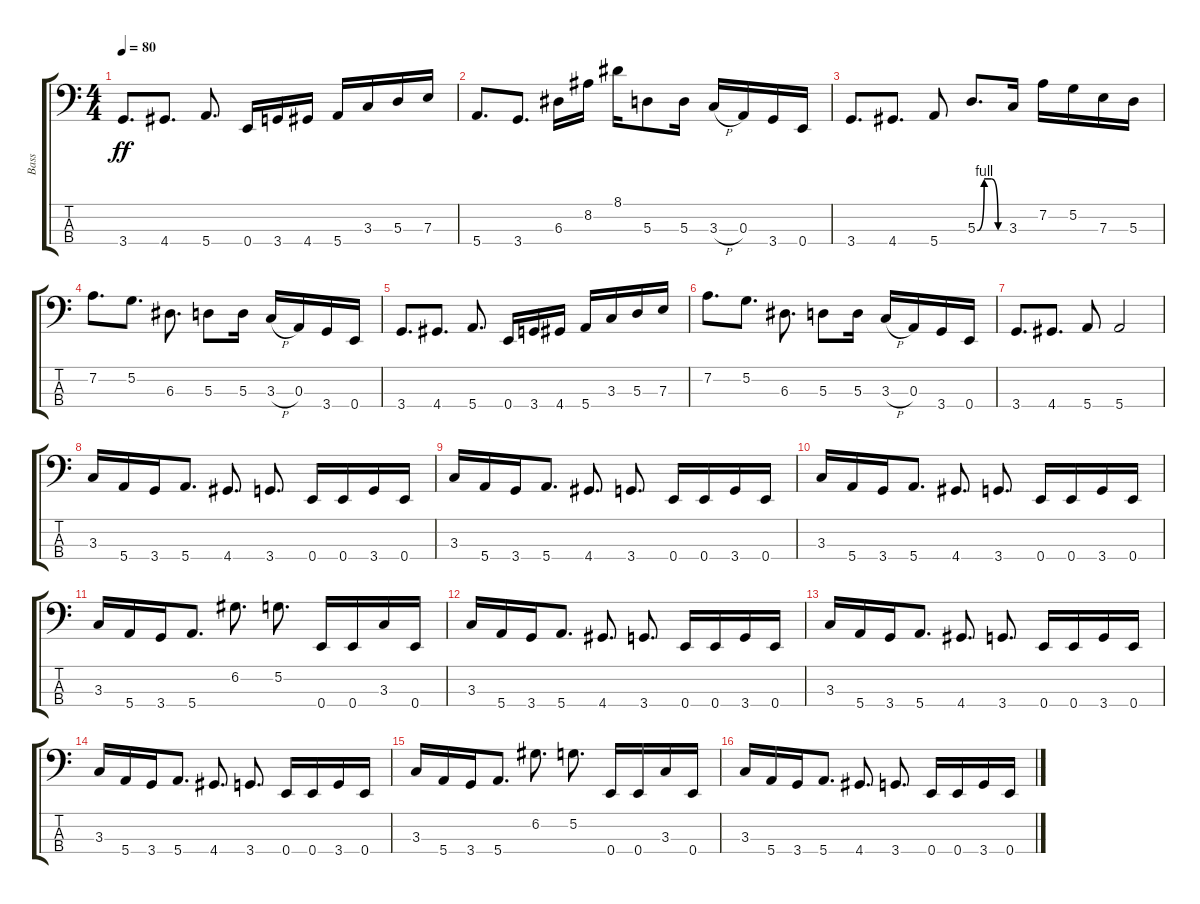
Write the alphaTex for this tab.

\track ("Bass" "Bass") {instrument electricbasspick}
\staff {score tabs}
\tuning (G2 D2 A1 E1) {hide}
\ts (4 4)
\tempo 80
\clef f4
\ks c
3.4.8{d dy ff} 4.4.8{d} 5.4.8{d} 0.4.16 3.4.16 4.4.16 5.4.16 3.3.16 5.3.16 7.3.16 |
5.4.8{d} 3.4.8{d} 6.3.16 8.2.16 8.1.16 5.3.8 5.3.16 3.3{h}.16 0.3.16 3.4.16 0.4.16 |
3.4.8{d} 4.4.8{d} 5.4.8 5.3{be (custom 0 0 15 4 30 4 45 0 60 0)}.8{d} 3.3.16 7.2.16 5.2.16 7.3.16 5.3.16 |
7.2.8{d} 5.2.8{d} 6.3.8{d} 5.3.8 5.3.16 3.3{h}.16 0.3.16 3.4.16 0.4.16 |
3.4.8{d} 4.4.8{d} 5.4.8{d} 0.4.16 3.4.16 4.4.16 5.4.16 3.3.16 5.3.16 7.3.16 |
7.2.8{d} 5.2.8{d} 6.3.8{d} 5.3.8 5.3.16 3.3{h}.16 0.3.16 3.4.16 0.4.16 |
3.4.8{d} 4.4.8{d} 5.4.8 5.4.2 |
3.3.16 5.4.16 3.4.16 5.4.8{d} 4.4.8{d} 3.4.8{d} 0.4.16 0.4.16 3.4.16 0.4.16 |
3.3.16 5.4.16 3.4.16 5.4.8{d} 4.4.8{d} 3.4.8{d} 0.4.16 0.4.16 3.4.16 0.4.16 |
3.3.16 5.4.16 3.4.16 5.4.8{d} 4.4.8{d} 3.4.8{d} 0.4.16 0.4.16 3.4.16 0.4.16 |
3.3.16 5.4.16 3.4.16 5.4.8{d} 6.2.8{d} 5.2.8{d} 0.4.16 0.4.16 3.3.16 0.4.16 |
3.3.16 5.4.16 3.4.16 5.4.8{d} 4.4.8{d} 3.4.8{d} 0.4.16 0.4.16 3.4.16 0.4.16 |
3.3.16 5.4.16 3.4.16 5.4.8{d} 4.4.8{d} 3.4.8{d} 0.4.16 0.4.16 3.4.16 0.4.16 |
3.3.16 5.4.16 3.4.16 5.4.8{d} 4.4.8{d} 3.4.8{d} 0.4.16 0.4.16 3.4.16 0.4.16 |
3.3.16 5.4.16 3.4.16 5.4.8{d} 6.2.8{d} 5.2.8{d} 0.4.16 0.4.16 3.3.16 0.4.16 |
3.3.16 5.4.16 3.4.16 5.4.8{d} 4.4.8{d} 3.4.8{d} 0.4.16 0.4.16 3.4.16 0.4.16
